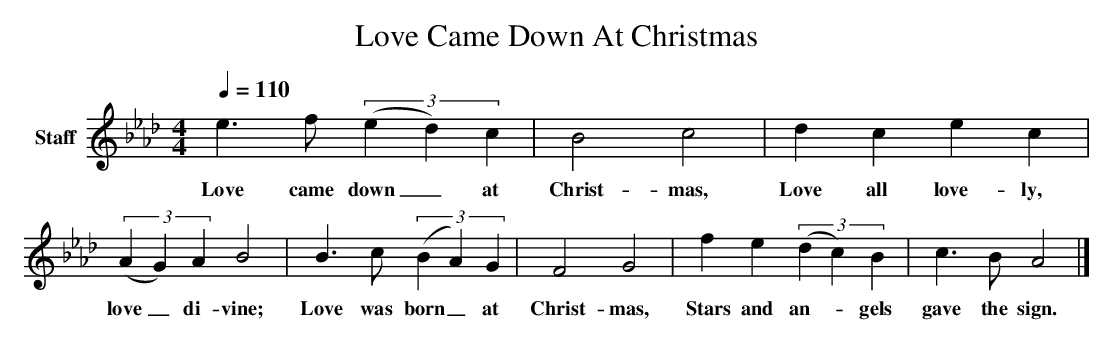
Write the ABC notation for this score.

X:1
T: Love Came Down At Christmas
L: 1/4
M: 4/4
Q: 1/4=110
V: P1 name="Staff"
K: Ab
[V: P1]  e3/ f/(3 (e d) c | B2 c2 | d c e c |(3 (A G) A B2 | B3/ c/(3 (B A) G | F2 G2 | f e(3 (d c) B | c3/ B/ A2|]
w: Love came down_ at Christ- mas, Love all love- ly, love_ di- vine; Love was born_ at Christ- mas, Stars and an-_ gels gave the sign.
